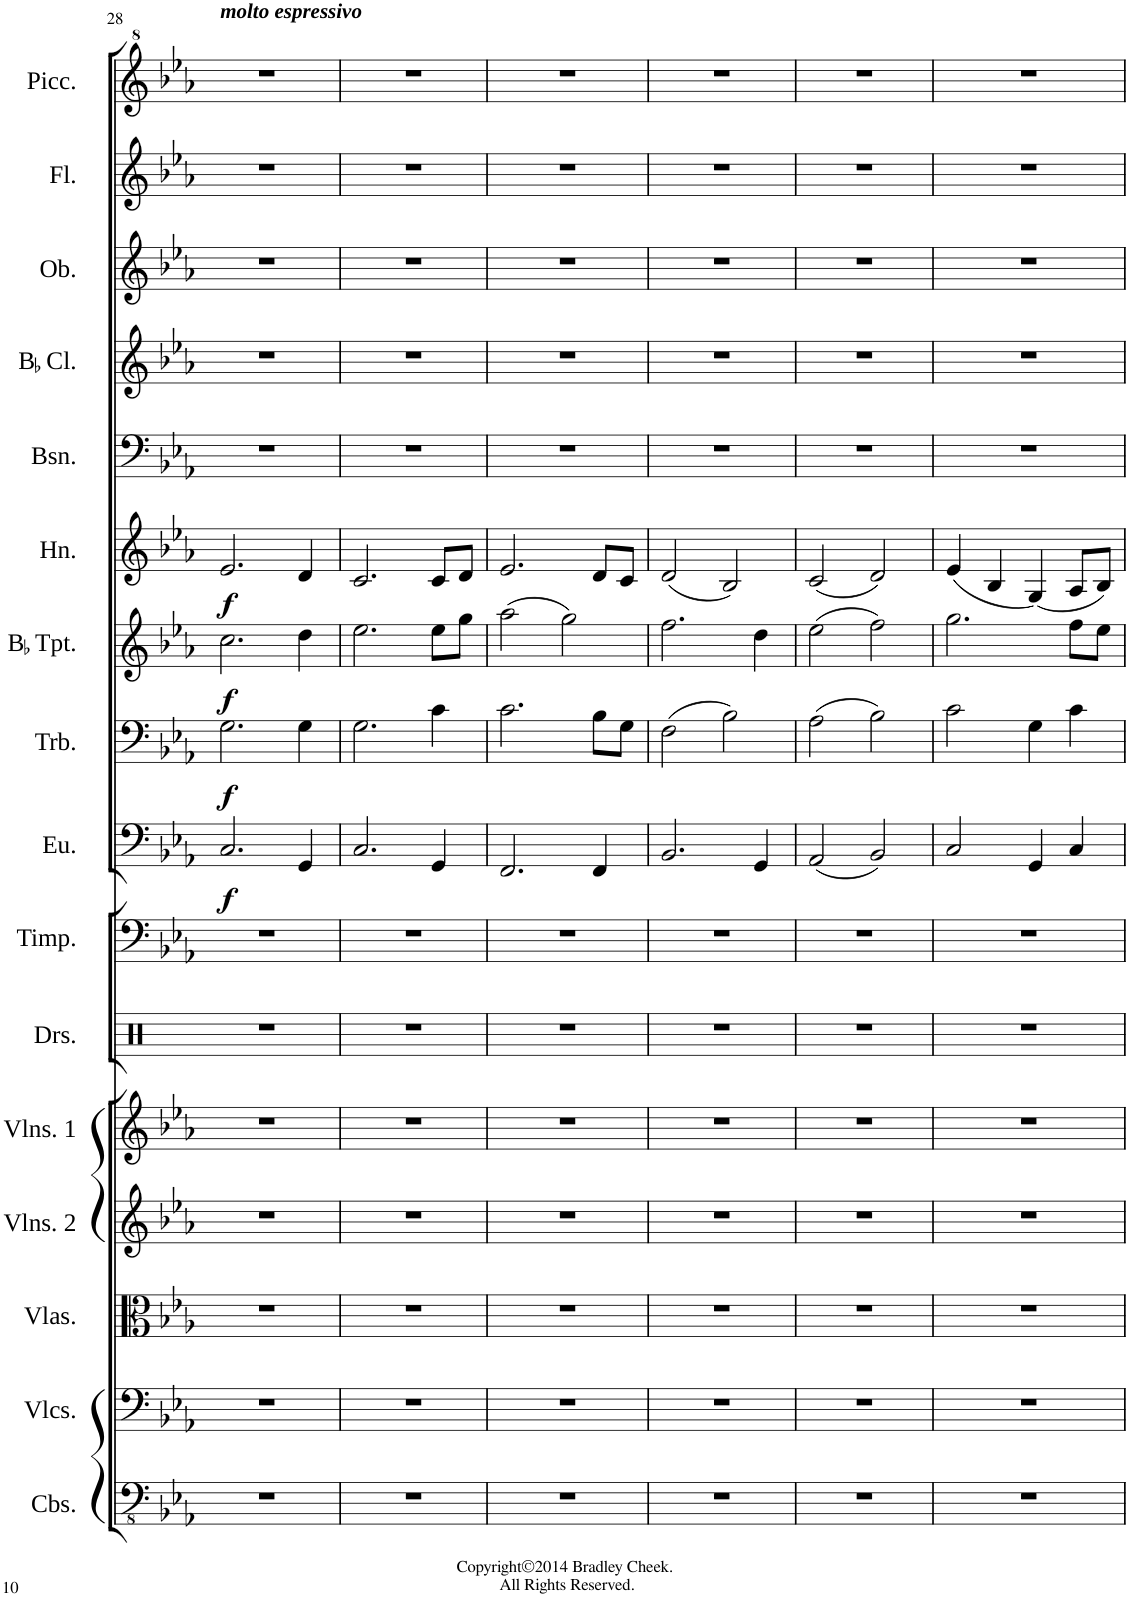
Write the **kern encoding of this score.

**kern	**kern	**kern	**kern	**kern	**kern	**kern	**kern	**dynam	**kern	**dynam	**kern	**dynam	**kern	**dynam	**kern	**kern	**kern	**kern	**kern
*part16	*part15	*part14	*part13	*part12	*part11	*part10	*part9	*part9	*part8	*part8	*part7	*part7	*part6	*part6	*part5	*part4	*part3	*part2	*part1
*staff16	*staff15	*staff14	*staff13	*staff12	*staff11	*staff10	*staff9	*staff9	*staff8	*staff8	*staff7	*staff7	*staff6	*staff6	*staff5	*staff4	*staff3	*staff2	*staff1
*I"Contrabasses	*I"Violoncellos	*I"Violas	*I"Violins 2	*I"Violins 1	*I"Drumset	*I"Timpani	*I"Euphonium	*	*I"Trombone	*	*I"BaccidentalFlat Trumpet	*	*I"Horn	*	*I"Bassoon	*I"BaccidentalFlat Clarinet	*I"Oboe	*I"Flute	*I"Piccolo
*I'Cbs.	*I'Vlcs.	*I'Vlas.	*I'Vlns. 2	*I'Vlns. 1	*I'Drs.	*I'Timp.	*I'Eu.	*	*I'Trb.	*	*I'BaccidentalFlat Tpt.	*	*I'Hn.	*	*I'Bsn.	*I'BaccidentalFlat Cl.	*I'Ob.	*I'Fl.	*I'Picc.
!!LO:PB:g=z
*clefFv4	*clefF4	*clefC3	*clefG2	*clefG2	*clefX	*clefF4	*clefF4	*	*clefF4	*	*clefG2	*	*clefG2	*	*clefF4	*clefG2	*clefG2	*clefG2	*clefG^2
*	*	*	*	*	*	*	*	*	*	*	*ITrd1c2	*	*ITrd4c7	*	*	*ITrd1c2	*	*	*ITrd-7c-12
*k[b-e-a-]	*k[b-e-a-]	*k[b-e-a-]	*k[b-e-a-]	*k[b-e-a-]	*k[]	*k[b-e-a-]	*k[b-e-a-]	*	*k[b-e-a-]	*	*k[b-e-a-]	*	*k[b-e-a-]	*	*k[b-e-a-]	*k[b-e-a-]	*k[b-e-a-]	*k[b-e-a-]	*k[b-e-a-]
*M4/4	*M4/4	*M4/4	*M4/4	*M4/4	*M4/4	*M4/4	*M4/4	*	*M4/4	*	*M4/4	*	*M4/4	*	*M4/4	*M4/4	*M4/4	*M4/4	*M4/4
=28	=28	=28	=28	=28	=28	=28	=28	=28	=28	=28	=28	=28	=28	=28	=28	=28	=28	=28	=28
!	!	!	!	!	!	!	!	!	!	!	!	!	!	!	!	!	!	!	!LO:TX:a:Bi:t=molto espressivo
!	!	!	!	!	!	!	!	!LO:DY:b	!	!LO:DY:b	!	!LO:DY:b	!	!LO:DY:b	!	!	!	!	!
1r	1r	1r	1r	1r	1r	1r	2.C/	f	2.G\	f	2.cc\	f	2.e-/	f	1r	1r	1r	1r	1r
.	.	.	.	.	.	.	4GG/	.	4G\	.	4dd\	.	4d/	.	.	.	.	.	.
=29	=29	=29	=29	=29	=29	=29	=29	=29	=29	=29	=29	=29	=29	=29	=29	=29	=29	=29	=29
1r	1r	1r	1r	1r	1r	1r	2.C/	.	2.G\	.	2.ee-\	.	2.c/	.	1r	1r	1r	1r	1r
.	.	.	.	.	.	.	4GG/	.	4c\	.	8ee-\L	.	8c/L	.	.	.	.	.	.
.	.	.	.	.	.	.	.	.	.	.	8gg\J	.	8d/J	.	.	.	.	.	.
=30	=30	=30	=30	=30	=30	=30	=30	=30	=30	=30	=30	=30	=30	=30	=30	=30	=30	=30	=30
1r	1r	1r	1r	1r	1r	1r	2.FF/	.	2.c\	.	(2aa-\	.	2.e-/	.	1r	1r	1r	1r	1r
.	.	.	.	.	.	.	.	.	.	.	2gg\)	.	.	.	.	.	.	.	.
.	.	.	.	.	.	.	4FF/	.	8B-\L	.	.	.	8d/L	.	.	.	.	.	.
.	.	.	.	.	.	.	.	.	8G\J	.	.	.	8c/J	.	.	.	.	.	.
=31	=31	=31	=31	=31	=31	=31	=31	=31	=31	=31	=31	=31	=31	=31	=31	=31	=31	=31	=31
1r	1r	1r	1r	1r	1r	1r	2.BB-/	.	(2F\	.	2.ff\	.	(2d/	.	1r	1r	1r	1r	1r
.	.	.	.	.	.	.	.	.	2B-\)	.	.	.	2B-/)	.	.	.	.	.	.
.	.	.	.	.	.	.	4GG/	.	.	.	4dd\	.	.	.	.	.	.	.	.
=32	=32	=32	=32	=32	=32	=32	=32	=32	=32	=32	=32	=32	=32	=32	=32	=32	=32	=32	=32
1r	1r	1r	1r	1r	1r	1r	(2AA-/	.	(2A-\	.	(2ee-\	.	(2c/	.	1r	1r	1r	1r	1r
.	.	.	.	.	.	.	2BB-/)	.	2B-\)	.	2ff\)	.	2d/)	.	.	.	.	.	.
=33	=33	=33	=33	=33	=33	=33	=33	=33	=33	=33	=33	=33	=33	=33	=33	=33	=33	=33	=33
1r	1r	1r	1r	1r	1r	1r	2C/	.	2c\	.	2.gg\	.	(4e-/	.	1r	1r	1r	1r	1r
.	.	.	.	.	.	.	.	.	.	.	.	.	4B-/	.	.	.	.	.	.
.	.	.	.	.	.	.	4GG/	.	4G\	.	.	.	(4G/)	.	.	.	.	.	.
.	.	.	.	.	.	.	4C/	.	4c\	.	8ff\L	.	8A-/L	.	.	.	.	.	.
.	.	.	.	.	.	.	.	.	.	.	8ee-\J	.	8B-/J)	.	.	.	.	.	.
=	=	=	=	=	=	=	=	=	=	=	=	=	=	=	=	=	=	=	=
*-	*-	*-	*-	*-	*-	*-	*-	*-	*-	*-	*-	*-	*-	*-	*-	*-	*-	*-	*-
